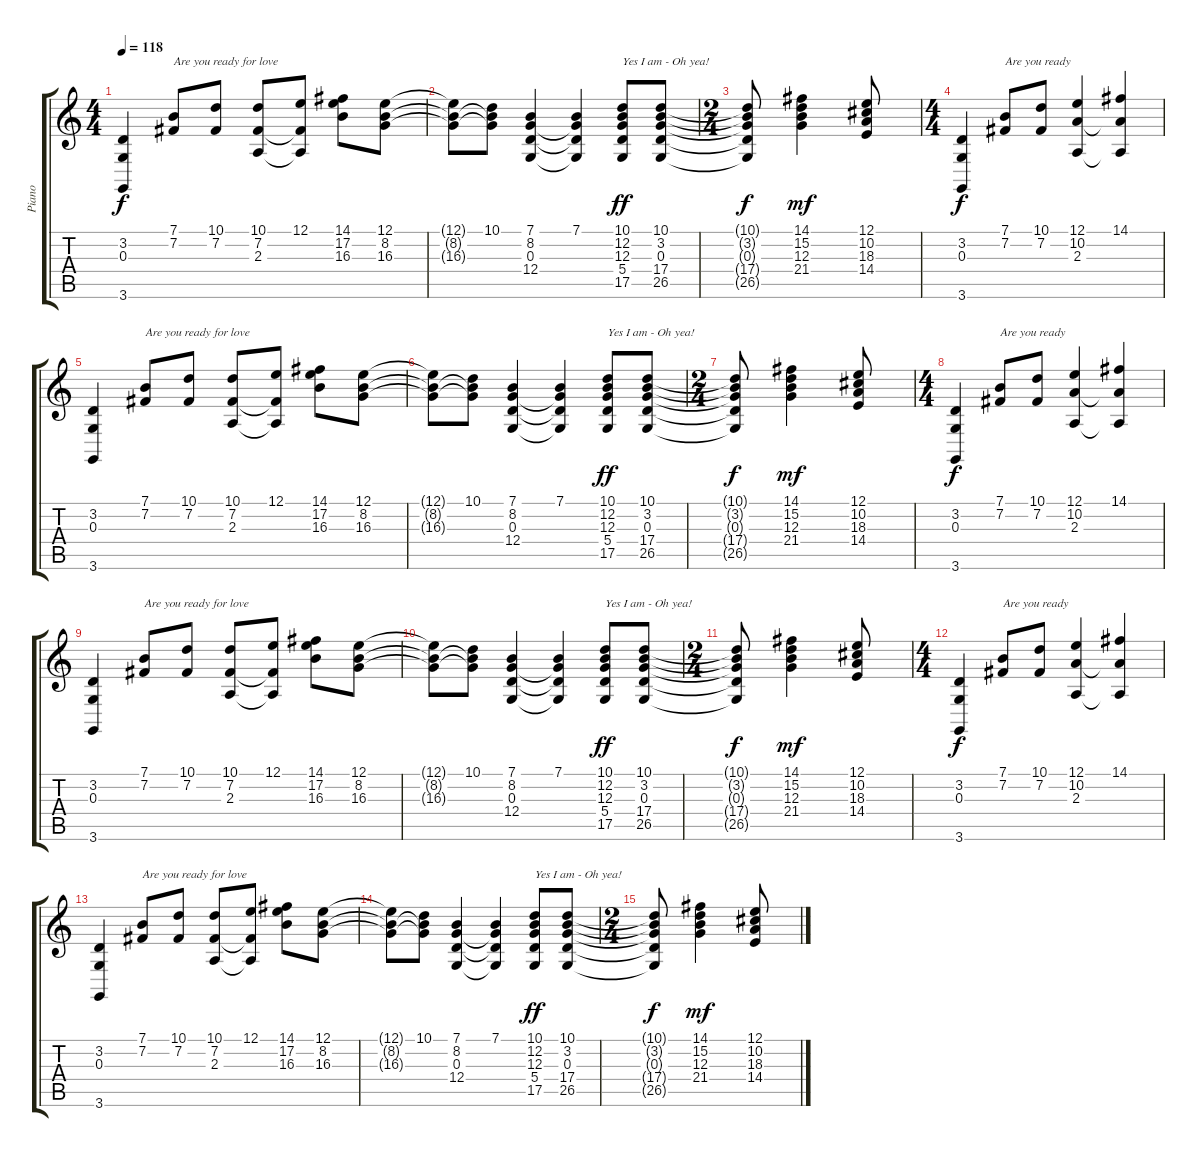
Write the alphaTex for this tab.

\track ("Piano" "Piano") {instrument acousticgrandpiano}
\staff {score tabs}
\tuning (E4 B3 G3 D3 A2 E2) {hide}
\ts (4 4)
\tempo 118
\clef g2
\ks c
(3.2 0.3 3.6).4{dy f} (7.1 7.2).8{txt "Are you ready for love"} (10.1 7.2).8 (10.1 7.2 2.3).8 (12.1 7.2{t} 2.3{t}).8 (14.1 17.2 16.3).8 (12.1 8.2 16.3).8 |
(12.1{t} 8.2{t} 16.3{t}).8 (10.1 8.2{t} 16.3{t}).8 (7.1 8.2 0.3 12.4).4 (7.1 8.2{t} 0.3{t} 12.4{t}).4 (10.1 12.2 12.3 5.4 17.5).8{txt "Yes I am - Oh yea!" dy ff} (10.1 3.2 0.3 17.4 26.5).8 |
\ts (2 4)
(10.1{t} 3.2{t} 0.3{t} 17.4{t} 26.5{t}).8{dy f} (14.1 15.2 12.3 21.4).4{dy mf} (12.1 10.2 18.3 14.4).8 |
\ts (4 4)
(3.2 0.3 3.6).4{dy f volume 5} (7.1 7.2).8{txt "Are you ready"} (10.1 7.2).8 (12.1 10.2 2.3).4 (14.1 10.2{t} 2.3{t}).4 |
(3.2 0.3 3.6).4 (7.1 7.2).8{txt "Are you ready for love"} (10.1 7.2).8 (10.1 7.2 2.3).8 (12.1 7.2{t} 2.3{t}).8 (14.1 17.2 16.3).8 (12.1 8.2 16.3).8 |
(12.1{t} 8.2{t} 16.3{t}).8 (10.1 8.2{t} 16.3{t}).8 (7.1 8.2 0.3 12.4).4 (7.1 8.2{t} 0.3{t} 12.4{t}).4 (10.1 12.2 12.3 5.4 17.5).8{txt "Yes I am - Oh yea!" dy ff} (10.1 3.2 0.3 17.4 26.5).8 |
\ts (2 4)
(10.1{t} 3.2{t} 0.3{t} 17.4{t} 26.5{t}).8{dy f} (14.1 15.2 12.3 21.4).4{dy mf} (12.1 10.2 18.3 14.4).8 |
\ts (4 4)
(3.2 0.3 3.6).4{dy f volume 2} (7.1 7.2).8{txt "Are you ready"} (10.1 7.2).8 (12.1 10.2 2.3).4 (14.1 10.2{t} 2.3{t}).4 |
(3.2 0.3 3.6).4 (7.1 7.2).8{txt "Are you ready for love"} (10.1 7.2).8 (10.1 7.2 2.3).8 (12.1 7.2{t} 2.3{t}).8 (14.1 17.2 16.3).8 (12.1 8.2 16.3).8 |
(12.1{t} 8.2{t} 16.3{t}).8 (10.1 8.2{t} 16.3{t}).8 (7.1 8.2 0.3 12.4).4 (7.1 8.2{t} 0.3{t} 12.4{t}).4 (10.1 12.2 12.3 5.4 17.5).8{txt "Yes I am - Oh yea!" dy ff} (10.1 3.2 0.3 17.4 26.5).8 |
\ts (2 4)
(10.1{t} 3.2{t} 0.3{t} 17.4{t} 26.5{t}).8{dy f} (14.1 15.2 12.3 21.4).4{dy mf} (12.1 10.2 18.3 14.4).8 |
\ts (4 4)
(3.2 0.3 3.6).4{dy f volume 0} (7.1 7.2).8{txt "Are you ready"} (10.1 7.2).8 (12.1 10.2 2.3).4 (14.1 10.2{t} 2.3{t}).4 |
(3.2 0.3 3.6).4 (7.1 7.2).8{txt "Are you ready for love"} (10.1 7.2).8 (10.1 7.2 2.3).8 (12.1 7.2{t} 2.3{t}).8 (14.1 17.2 16.3).8 (12.1 8.2 16.3).8 |
(12.1{t} 8.2{t} 16.3{t}).8 (10.1 8.2{t} 16.3{t}).8 (7.1 8.2 0.3 12.4).4 (7.1 8.2{t} 0.3{t} 12.4{t}).4 (10.1 12.2 12.3 5.4 17.5).8{txt "Yes I am - Oh yea!" dy ff} (10.1 3.2 0.3 17.4 26.5).8 |
\ts (2 4)
(10.1{t} 3.2{t} 0.3{t} 17.4{t} 26.5{t}).8{dy f} (14.1 15.2 12.3 21.4).4{dy mf} (12.1 10.2 18.3 14.4).8
